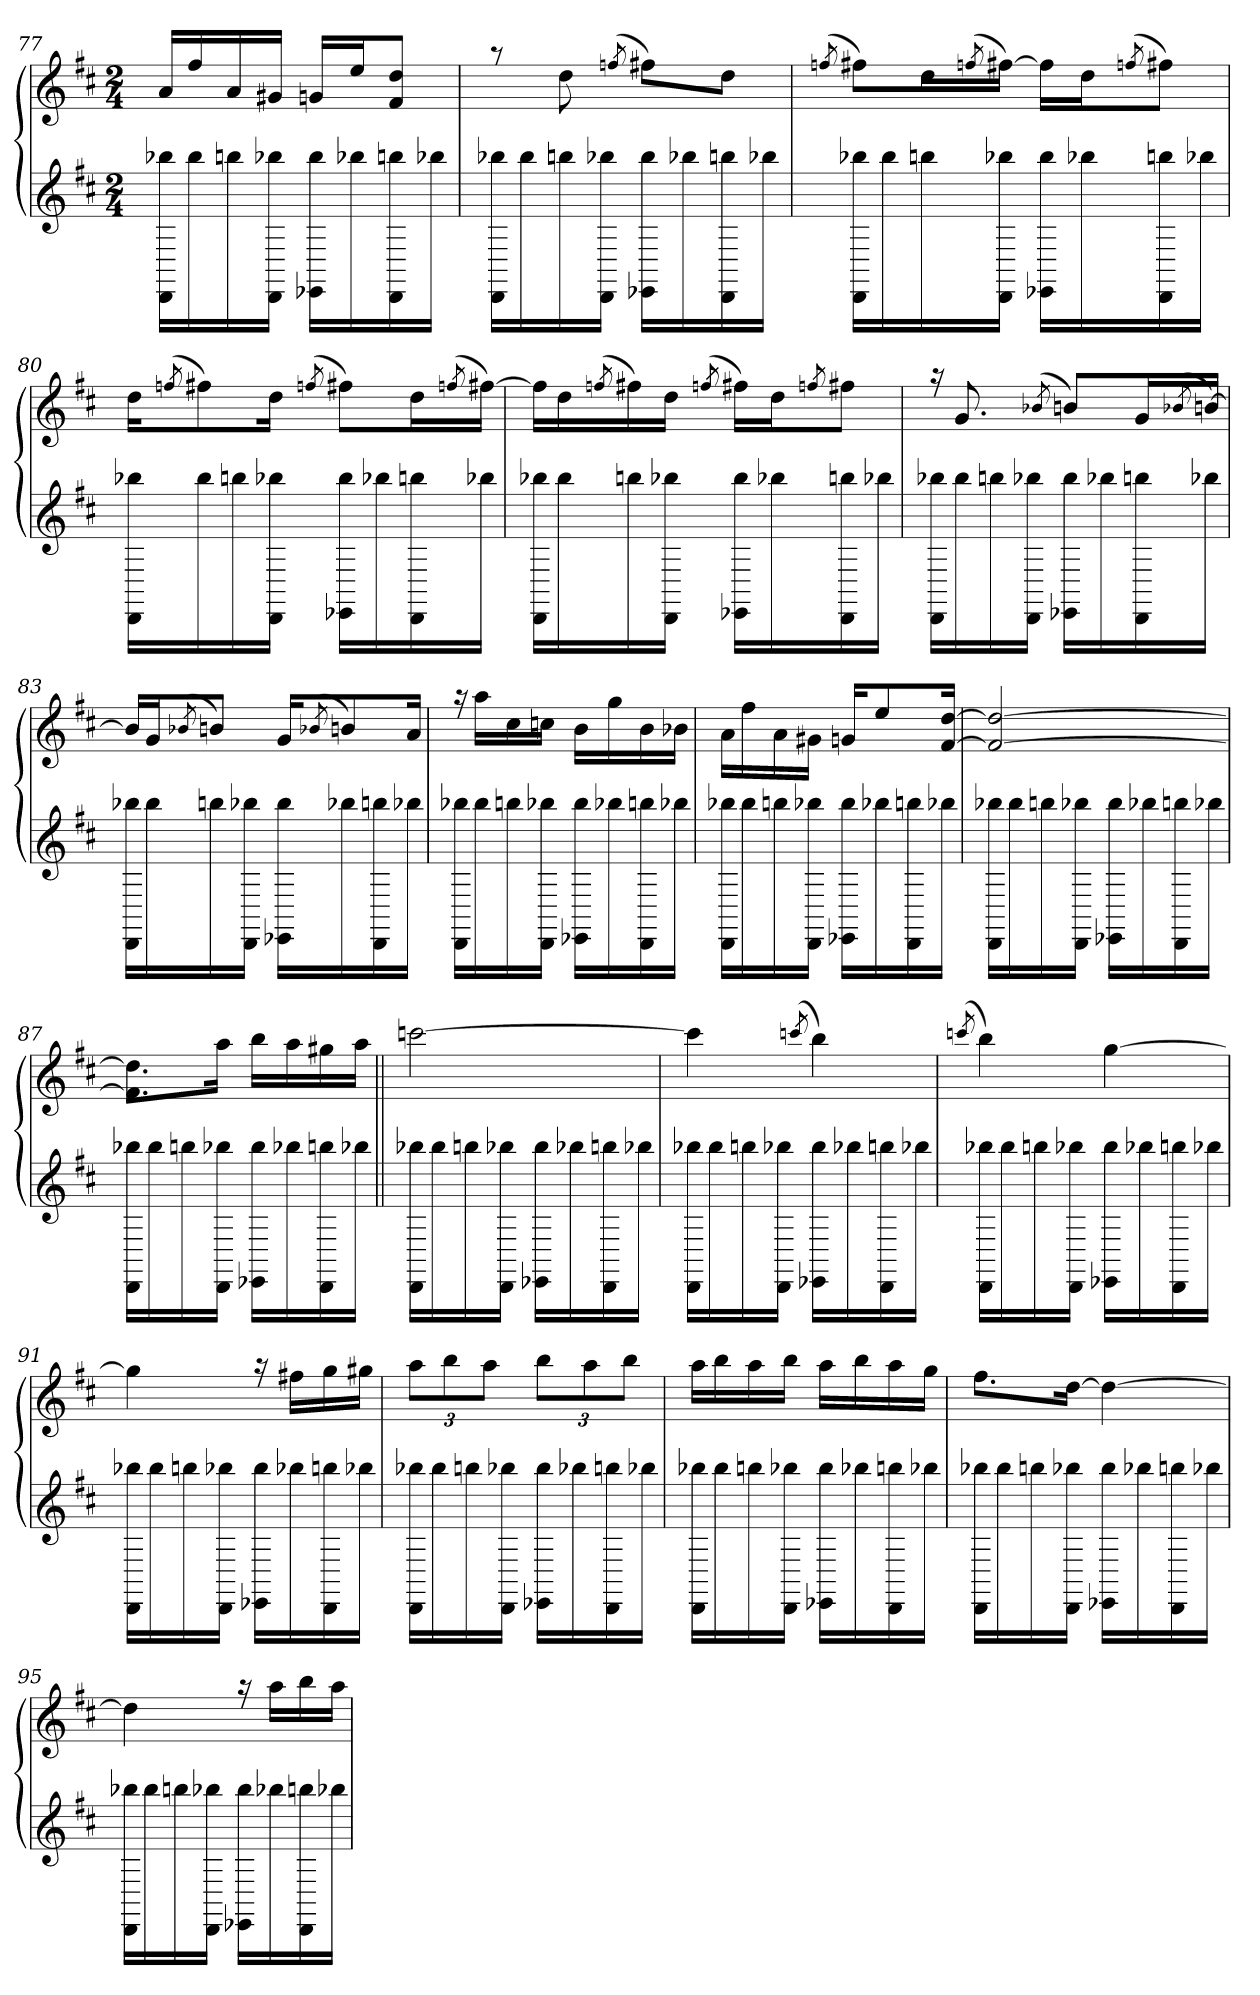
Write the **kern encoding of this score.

**kern	**kern
*part2	*part1
*staff2	*staff1
!!LO:LB:g=z
*clefG2	*clefG2
*k[f#c#]	*k[f#c#]
*D:	*D:
*M2/4	*M2/4
=77	=77
*	*^
16DD\ 16bb-X\LL	16a/LL	2ryy
16bb-\	16ff#/	.
16bbn\	16a/	.
16DD\ 16bb-X\JJ	16g#X/JJ	.
16EE-X\ 16bb-\LL	16gn/LL	.
16bb-X\	16ee/J	.
16DD\ 16bbn\	8f#/ 8dd/J	.
16bb-X\JJ	.	.
=78	=78	=78
16DD\ 16bb-X\LL	8raa	2ryy
16bb-\	.	.
16bbn\	8dd\	.
16DD\ 16bb-X\JJ	.	.
.	(<8qffn/	.
16EE-X\ 16bb-\LL	8ff#X\L)	.
16bb-X\	.	.
16DD\ 16bbn\	8dd\J	.
16bb-X\JJ	.	.
=79	=79	=79
.	(<8qffn/	.
16DD\ 16bb-X\LL	8ff#X\L)	2ryy
16bb-\	.	.
16bbn\	16dd\L	.
.	(<8qffn/	.
16DD\ 16bb-X\JJ	[<16ff#X\JJ)	.
16EE-X\ 16bb-\LL	16ff#\LL]	.
16bb-X\	16dd\J	.
.	(<8qffn/	.
16DD\ 16bbn\	8ff#X\J)	.
16bb-X\JJ	.	.
=80	=80	=80
16DD\ 16bb-X\LL	16dd\KL	2ryy
.	(<8qffn/	.
16bb-\	8ff#X\)	.
16bbn\	.	.
16DD\ 16bb-X\JJ	16dd\Jk	.
.	(<8qffn/	.
16EE-X\ 16bb-\LL	8ff#X\L)	.
16bb-X\	.	.
16DD\ 16bbn\	16dd\L	.
.	(<8qffn/	.
16bb-X\JJ	[<16ff#X\JJ)	.
=81	=81	=81
16DD\ 16bb-X\LL	16ff#\LL]	2ryy
16bb-\	16dd\	.
.	(<8qffn/	.
16bbn\	16ff#X\)	.
16DD\ 16bb-X\JJ	16dd\JJ	.
.	(<8qffn/	.
16EE-X\ 16bb-\LL	16ff#X\LL)	.
16bb-X\	16dd\J	.
.	8qffn/	.
16DD\ 16bbn\	8ff#X\J	.
16bb-X\JJ	.	.
!!LO:LB:g=z	!!
=82	=82	=82
16DD\ 16bb-X\LL	16raa	2ryy
16bb-\	8.g/	.
16bbn\	.	.
16DD\ 16bb-X\JJ	.	.
.	(<8qb-X/	.
16EE-X\ 16bb-\LL	8bn/L)	.
16bb-X\	.	.
16DD\ 16bbn\	16g/L	.
.	(<8qb-X/	.
16bb-X\JJ	[>16bn/JJ)	.
=83	=83	=83
16DD\ 16bb-X\LL	16b/LL]	2ryy
16bb-\	16g/J	.
.	(<8qb-X/	.
16bbn\	8bn/J)	.
16DD\ 16bb-X\JJ	.	.
16EE-X\ 16bb-\LL	16g/KL	.
.	(<8qb-X/	.
16bb-X\	8bn/)	.
16DD\ 16bbn\	.	.
16bb-X\JJ	16a/Jk	.
=84	=84	=84
16DD\ 16bb-X\LL	16raa	2ryy
16bb-\	16aa\LL	.
16bbn\	16cc#\	.
16DD\ 16bb-X\JJ	16ccn\JJ	.
16EE-X\ 16bb-\LL	16b\LL	.
16bb-X\	16gg\	.
16DD\ 16bbn\	16b\	.
16bb-X\JJ	16b-X\JJ	.
=85	=85	=85
16DD\ 16bb-X\LL	16a\LL	2ryy
16bb-\	16ff#\	.
16bbn\	16a\	.
16DD\ 16bb-X\JJ	16g#X\JJ	.
16EE-X\ 16bb-\LL	16gn/KL	.
16bb-X\	8ee/	.
16DD\ 16bbn\	.	.
16bb-X\JJ	[>16f#/ [>16dd/Jk	.
=86	=86	=86
16DD\ 16bb-X\LL	2f#/_ 2dd/_	2ryy
16bb-\	.	.
16bbn\	.	.
16DD\ 16bb-X\JJ	.	.
16EE-X\ 16bb-\LL	.	.
16bb-X\	.	.
16DD\ 16bbn\	.	.
16bb-X\JJ	.	.
=87	=87	=87
16DD\ 16bb-X\LL	8.f#\] 8.dd\]L	2ryy
16bb-\	.	.
16bbn\	.	.
16DD\ 16bb-X\JJ	16aa\Jk	.
16EE-X\ 16bb-\LL	16bb\LL	.
16bb-X\	16aa\	.
16DD\ 16bbn\	16gg#X\	.
16bb-X\JJ	16aa\JJ	.
!!LO:LB:g=z	!!
=88||	=88||	=88||
16DD\ 16bb-X\LL	[<2cccn\	2ryy
16bb-\	.	.
16bbn\	.	.
16DD\ 16bb-X\JJ	.	.
16EE-X\ 16bb-\LL	.	.
16bb-X\	.	.
16DD\ 16bbn\	.	.
16bb-X\JJ	.	.
=89	=89	=89
16DD\ 16bb-X\LL	4cccn\]	2ryy
16bb-\	.	.
16bbn\	.	.
16DD\ 16bb-X\JJ	.	.
.	(<8qccc/	.
16EE-X\ 16bb-\LL	4bb\)	.
16bb-X\	.	.
16DD\ 16bbn\	.	.
16bb-X\JJ	.	.
=90	=90	=90
.	(<8qcccn/	.
16DD\ 16bb-X\LL	4bb\)	2ryy
16bb-\	.	.
16bbn\	.	.
16DD\ 16bb-X\JJ	.	.
16EE-X\ 16bb-\LL	[<4gg\	.
16bb-X\	.	.
16DD\ 16bbn\	.	.
16bb-X\JJ	.	.
=91	=91	=91
16DD\ 16bb-X\LL	4gg\]	2ryy
16bb-\	.	.
16bbn\	.	.
16DD\ 16bb-X\JJ	.	.
16EE-X\ 16bb-\LL	16raa	.
16bb-X\	16ff#X\LL	.
16DD\ 16bbn\	16gg\	.
16bb-X\JJ	16gg#X\JJ	.
=92	=92	=92
16DD\ 16bb-X\LL	12aa\L	2ryy
16bb-\	.	.
.	12bb\	.
16bbn\	.	.
.	12aa\J	.
16DD\ 16bb-X\JJ	.	.
16EE-X\ 16bb-\LL	12bb\L	.
16bb-X\	.	.
.	12aa\	.
16DD\ 16bbn\	.	.
.	12bb\J	.
16bb-X\JJ	.	.
=93	=93	=93
16DD\ 16bb-X\LL	16aa\LL	2ryy
16bb-\	16bb\	.
16bbn\	16aa\	.
16DD\ 16bb-X\JJ	16bb\JJ	.
16EE-X\ 16bb-\LL	16aa\LL	.
16bb-X\	16bb\	.
16DD\ 16bbn\	16aa\	.
16bb-X\JJ	16gg\JJ	.
!!LO:LB:g=z	!!
=94	=94	=94
16DD\ 16bb-X\LL	8.ff#\L	2ryy
16bb-\	.	.
16bbn\	.	.
16DD\ 16bb-X\JJ	[<16dd\Jk	.
16EE-X\ 16bb-\LL	4dd\_	.
16bb-X\	.	.
16DD\ 16bbn\	.	.
16bb-X\JJ	.	.
=95	=95	=95
16DD\ 16bb-X\LL	4dd\]	2ryy
16bb-\	.	.
16bbn\	.	.
16DD\ 16bb-X\JJ	.	.
16EE-X\ 16bb-\LL	16raa	.
16bb-X\	16aa\LL	.
16DD\ 16bbn\	16bb\	.
16bb-X\JJ	16aa\JJ	.
*	*v	*v
=	=
*-	*-
